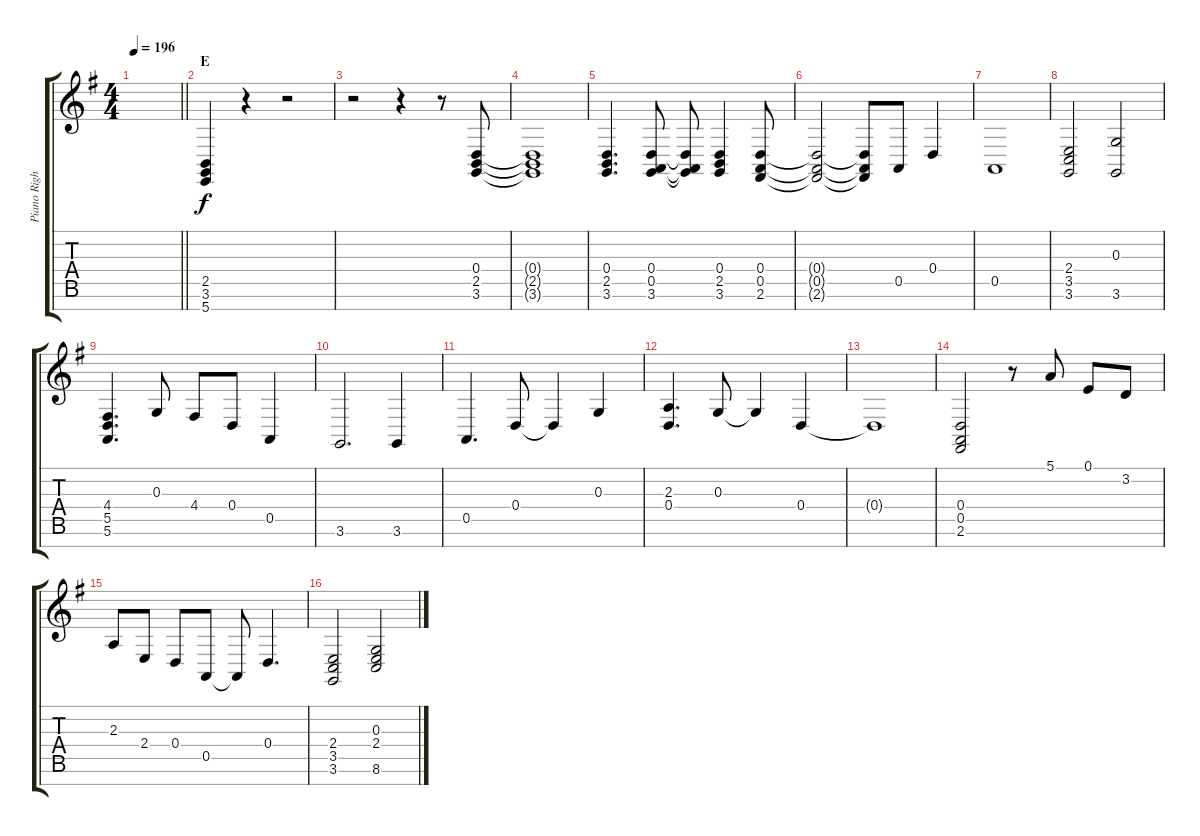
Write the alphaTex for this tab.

\track ("Piano Right" "Piano Righ") {instrument acousticgrandpiano}
\staff {score tabs}
\tuning (E4 B3 G3 D3 A2 E2 B1) {hide}
\ts (4 4)
\tempo 196
\clef g2
\barLineRight lightlight
\ks g
|
\section ("" "E")
(2.5 3.6 5.7).4 r.4 r.2 |
r.2 r.4 r.8 (0.4 2.5 3.6).8 |
(0.4{t} 2.5{t} 3.6{t}).1 |
(0.4 2.5 3.6).4{d} (0.4 0.5 3.6).8 (0.4{t} 0.5{t} 3.6{t}).8 (0.4 2.5 3.6).4 (0.4 0.5 2.6).8 |
(0.4{t} 0.5{t} 2.6{t}).2 (0.4{t} 0.5{t} 2.6{t}).8 0.5.8 0.4.4 |
0.5.1 |
(2.4 3.5 3.6).2 (0.3 3.6).2 |
(4.4 5.5 5.6).4{d} 0.3.8 4.4.8 0.4.8 0.5.4 |
3.6.2{d} 3.6.4 |
0.5.4{d} 0.4.8 0.4{t}.4 0.3.4 |
(2.3 0.4).4{d} 0.3.8 0.3{t}.4 0.4.4 |
0.4{t}.1 |
(0.4 0.5 2.6).2 r.8 5.1.8 0.1.8 3.2.8 |
2.3.8 2.4.8 0.4.8 0.5.8 0.5{t}.8 0.4.4{d} |
(2.4 3.5 3.6).2 (0.3 2.4 8.6).2
